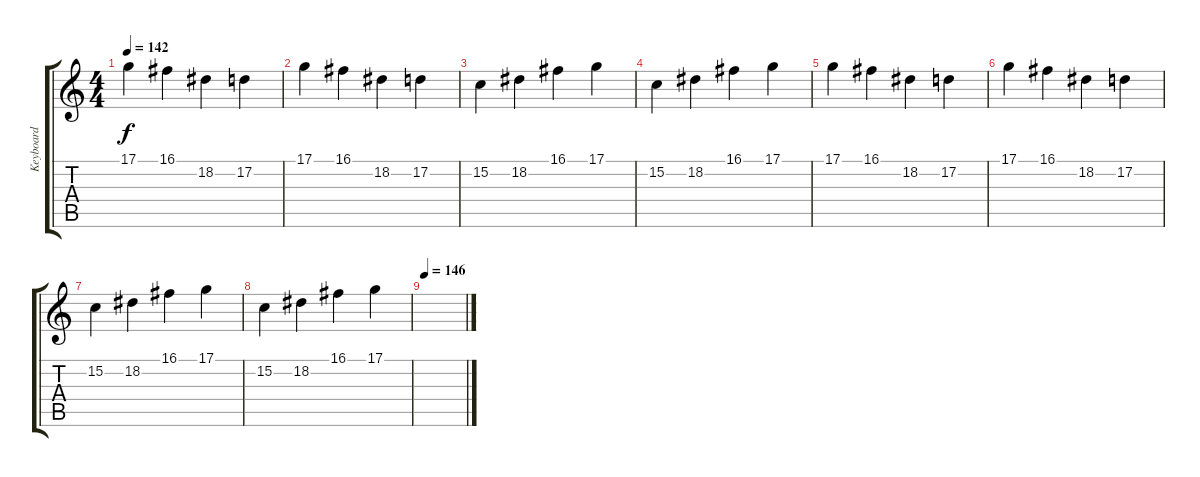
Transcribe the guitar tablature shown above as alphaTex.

\track ("Keyboard" "Keyboard") {instrument vibraphone}
\staff {score tabs}
\tuning (D4 A3 F3 C3 G2 D2) {hide}
\ts (4 4)
\tempo 142
\clef g2
\ks c
17.1.4{dy f} 16.1.4 18.2.4 17.2.4 |
17.1.4 16.1.4 18.2.4 17.2.4 |
15.2.4 18.2.4 16.1.4 17.1.4 |
15.2.4 18.2.4 16.1.4 17.1.4 |
17.1.4 16.1.4 18.2.4 17.2.4 |
17.1.4 16.1.4 18.2.4 17.2.4 |
15.2.4 18.2.4 16.1.4 17.1.4 |
15.2.4 18.2.4 16.1.4 17.1.4 |
\tempo 146
